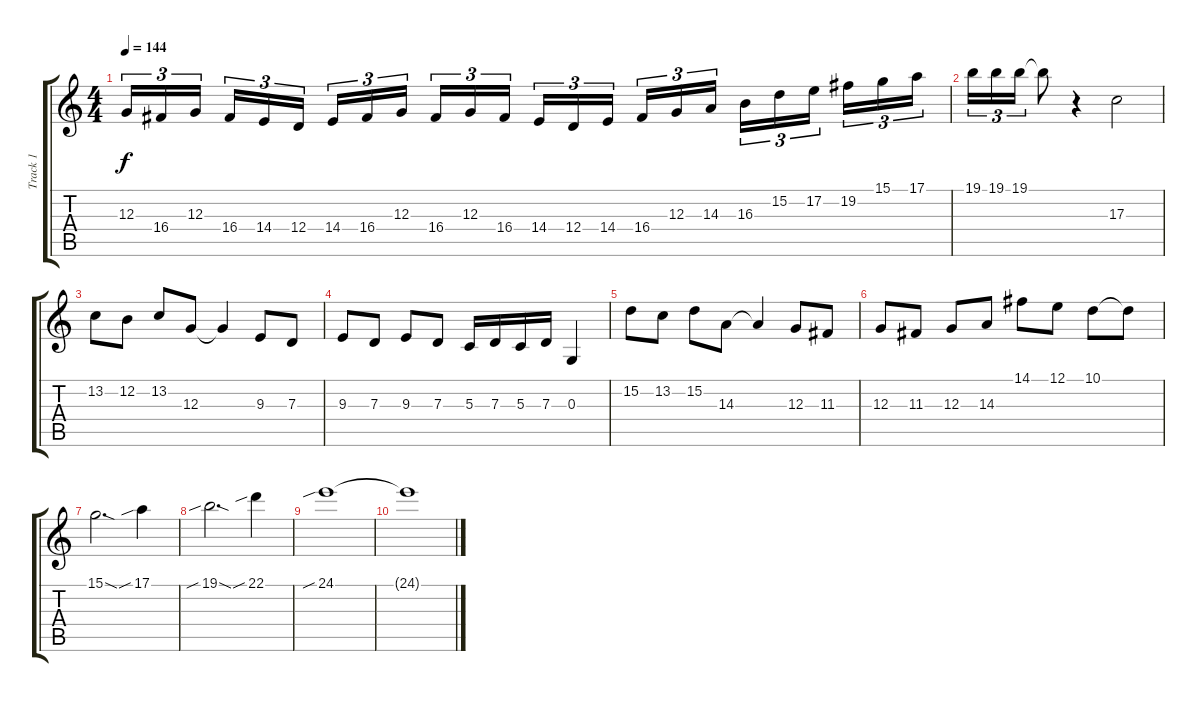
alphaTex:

\track ("Track 1" "Track 1") {instrument lead1square}
\staff {score tabs}
\tuning (E4 B3 G3 D3 A2 E2) {hide}
\ts (4 4)
\tempo 144
\clef g2
\ks c
12.3.16{tu (3 2) dy f} 16.4.16{tu (3 2)} 12.3.16{tu (3 2) beam splitsecondary} 16.4.16{tu (3 2)} 14.4.16{tu (3 2)} 12.4.16{tu (3 2)} 14.4.16{tu (3 2)} 16.4.16{tu (3 2)} 12.3.16{tu (3 2) beam splitsecondary} 16.4.16{tu (3 2)} 12.3.16{tu (3 2)} 16.4.16{tu (3 2)} 14.4.16{tu (3 2)} 12.4.16{tu (3 2)} 14.4.16{tu (3 2) beam splitsecondary} 16.4.16{tu (3 2)} 12.3.16{tu (3 2)} 14.3.16{tu (3 2)} 16.3.16{tu (3 2)} 15.2.16{tu (3 2)} 17.2.16{tu (3 2) beam splitsecondary} 19.2.16{tu (3 2)} 15.1.16{tu (3 2)} 17.1.16{tu (3 2)} |
19.1.16{tu (3 2)} 19.1.16{tu (3 2)} 19.1.16{tu (3 2)} 19.1{t}.8 r.4 17.3.2 |
13.2.8 12.2.8 13.2.8 12.3.8 12.3{t}.4 9.3.8 7.3.8 |
9.3.8 7.3.8 9.3.8 7.3.8 5.3.16 7.3.16 5.3.16 7.3.16 0.3.4 |
15.2.8 13.2.8 15.2.8 14.3.8 14.3{t}.4 12.3.8 11.3.8 |
12.3.8 11.3.8 12.3.8 14.3.8 14.1.8 12.1.8 10.1.8 10.1{t}.8 |
15.1{sod}.2{d} 17.1{sib}.4 |
19.1{sib sod}.2{d} 22.1{sib}.4 |
24.1{sib}.1 |
24.1{t}.1
